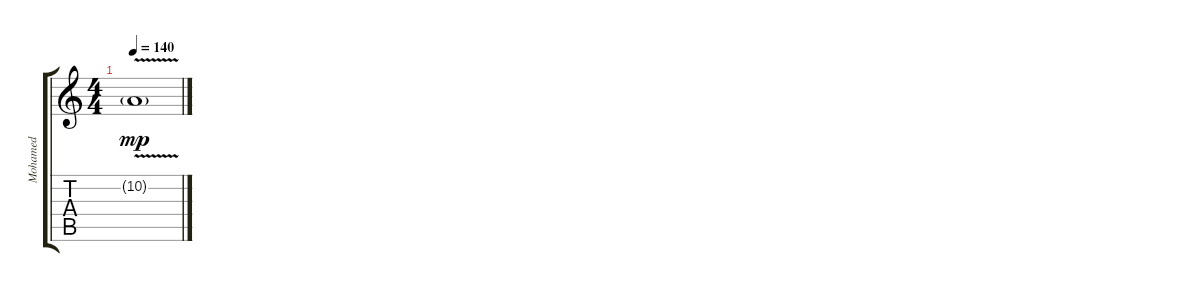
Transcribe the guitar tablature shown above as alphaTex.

\track ("Mohamed" "Mohamed") {instrument violin}
\staff {score tabs}
\tuning (E4 B3 G3 D3 A2 E2) {hide}
\ts (4 4)
\tempo 140
\clef g2
\ks c
10.2{v g}.1{dy mp}
